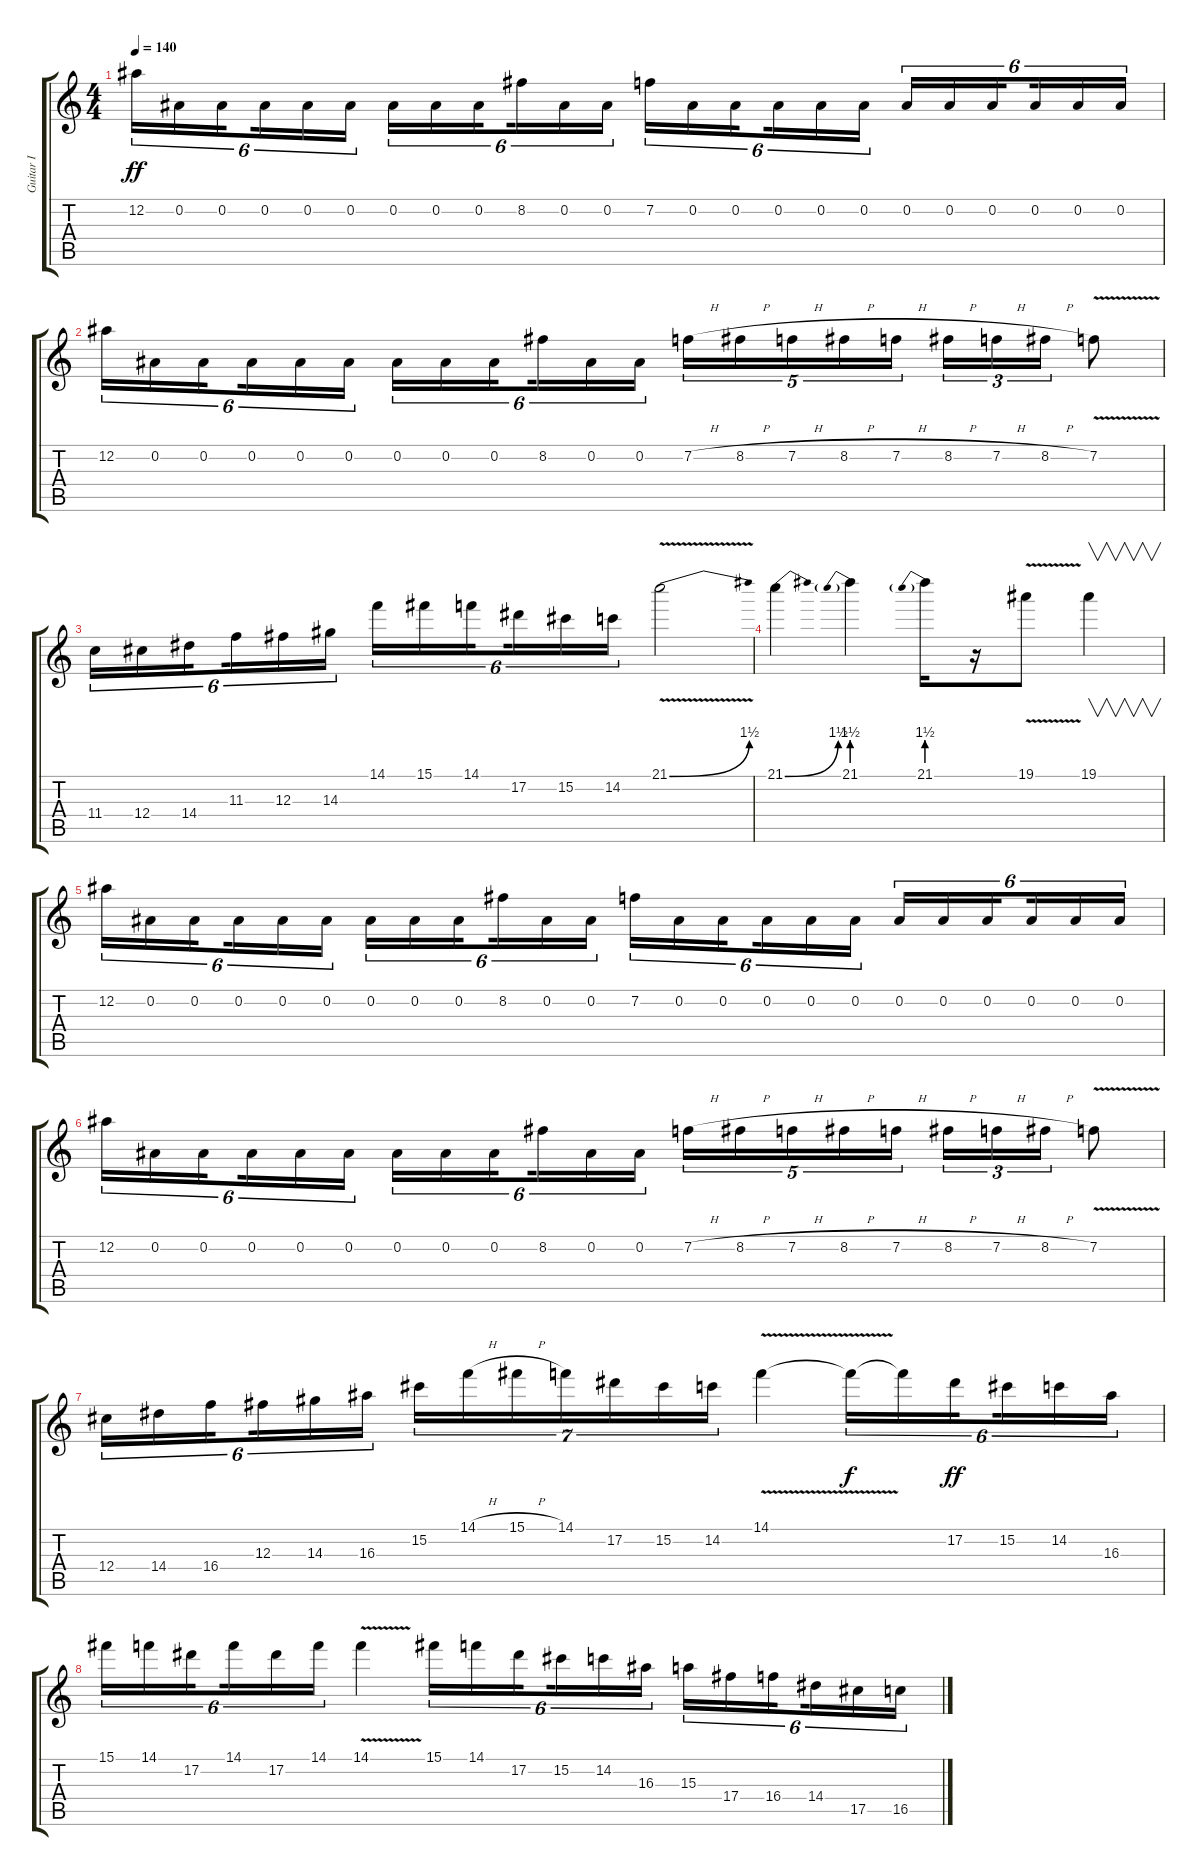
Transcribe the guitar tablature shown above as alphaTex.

\track ("Guitar I" "Guitar I") {instrument distortionguitar}
\staff {score tabs}
\tuning (Eb4 Bb3 Gb3 Db3 Ab2 Eb2) {hide}
\ts (4 4)
\tempo 140
\clef g2
\ks c
12.2.16{tu (6 4) dy ff} 0.2.16{tu (6 4)} 0.2.16{tu (6 4) beam splitsecondary} 0.2.16{tu (6 4)} 0.2.16{tu (6 4)} 0.2.16{tu (6 4)} 0.2.16{tu (6 4)} 0.2.16{tu (6 4)} 0.2.16{tu (6 4) beam splitsecondary} 8.2.16{tu (6 4)} 0.2.16{tu (6 4)} 0.2.16{tu (6 4)} 7.2.16{tu (6 4)} 0.2.16{tu (6 4)} 0.2.16{tu (6 4) beam splitsecondary} 0.2.16{tu (6 4)} 0.2.16{tu (6 4)} 0.2.16{tu (6 4)} 0.2.16{tu (6 4)} 0.2.16{tu (6 4)} 0.2.16{tu (6 4) beam splitsecondary} 0.2.16{tu (6 4)} 0.2.16{tu (6 4)} 0.2.16{tu (6 4)} |
12.2.16{tu (6 4)} 0.2.16{tu (6 4)} 0.2.16{tu (6 4) beam splitsecondary} 0.2.16{tu (6 4)} 0.2.16{tu (6 4)} 0.2.16{tu (6 4)} 0.2.16{tu (6 4)} 0.2.16{tu (6 4)} 0.2.16{tu (6 4) beam splitsecondary} 8.2.16{tu (6 4)} 0.2.16{tu (6 4)} 0.2.16{tu (6 4)} 7.2{h}.16{tu (5 4)} 8.2{h}.16{tu (5 4)} 7.2{h}.16{tu (5 4)} 8.2{h}.16{tu (5 4)} 7.2{h}.16{tu (5 4)} 8.2{h}.16{tu (3 2)} 7.2{h}.16{tu (3 2)} 8.2{h}.16{tu (3 2)} 7.2{v}.8 |
11.4.16{tu (6 4)} 12.4.16{tu (6 4)} 14.4.16{tu (6 4) beam splitsecondary} 11.3.16{tu (6 4)} 12.3.16{tu (6 4)} 14.3.16{tu (6 4)} 14.1.16{tu (6 4)} 15.1.16{tu (6 4)} 14.1.16{tu (6 4) beam splitsecondary} 17.2.16{tu (6 4)} 15.2.16{tu (6 4)} 14.2.16{tu (6 4)} 21.1{be (bend 0 0 60 6) v}.2 |
21.1{be (bend 0 0 60 6)}.4 21.1{be (prebend 0 6 60 6)}.4 21.1{be (prebend 0 6 60 6)}.16 r.16 19.1{v}.8 19.1.4{v} |
12.2.16{tu (6 4)} 0.2.16{tu (6 4)} 0.2.16{tu (6 4) beam splitsecondary} 0.2.16{tu (6 4)} 0.2.16{tu (6 4)} 0.2.16{tu (6 4)} 0.2.16{tu (6 4)} 0.2.16{tu (6 4)} 0.2.16{tu (6 4) beam splitsecondary} 8.2.16{tu (6 4)} 0.2.16{tu (6 4)} 0.2.16{tu (6 4)} 7.2.16{tu (6 4)} 0.2.16{tu (6 4)} 0.2.16{tu (6 4) beam splitsecondary} 0.2.16{tu (6 4)} 0.2.16{tu (6 4)} 0.2.16{tu (6 4)} 0.2.16{tu (6 4)} 0.2.16{tu (6 4)} 0.2.16{tu (6 4) beam splitsecondary} 0.2.16{tu (6 4)} 0.2.16{tu (6 4)} 0.2.16{tu (6 4)} |
12.2.16{tu (6 4)} 0.2.16{tu (6 4)} 0.2.16{tu (6 4) beam splitsecondary} 0.2.16{tu (6 4)} 0.2.16{tu (6 4)} 0.2.16{tu (6 4)} 0.2.16{tu (6 4)} 0.2.16{tu (6 4)} 0.2.16{tu (6 4) beam splitsecondary} 8.2.16{tu (6 4)} 0.2.16{tu (6 4)} 0.2.16{tu (6 4)} 7.2{h}.16{tu (5 4)} 8.2{h}.16{tu (5 4)} 7.2{h}.16{tu (5 4)} 8.2{h}.16{tu (5 4)} 7.2{h}.16{tu (5 4)} 8.2{h}.16{tu (3 2)} 7.2{h}.16{tu (3 2)} 8.2{h}.16{tu (3 2)} 7.2{v}.8 |
12.4.16{tu (6 4)} 14.4.16{tu (6 4)} 16.4.16{tu (6 4) beam splitsecondary} 12.3.16{tu (6 4)} 14.3.16{tu (6 4)} 16.3.16{tu (6 4)} 15.2.16{tu (7 4)} 14.1{h}.16{tu (7 4)} 15.1{h}.16{tu (7 4)} 14.1.16{tu (7 4)} 17.2.16{tu (7 4)} 15.2.16{tu (7 4)} 14.2.16{tu (7 4)} 14.1{v}.4 14.1{t}.16{tu (6 4) dy f} 14.1{t}.16{tu (6 4)} 17.2.16{tu (6 4) dy ff beam splitsecondary} 15.2.16{tu (6 4)} 14.2.16{tu (6 4)} 16.3.16{tu (6 4)} |
15.1.16{tu (6 4)} 14.1.16{tu (6 4)} 17.2.16{tu (6 4) beam splitsecondary} 14.1.16{tu (6 4)} 17.2.16{tu (6 4)} 14.1.16{tu (6 4)} 14.1{v}.4 15.1.16{tu (6 4)} 14.1.16{tu (6 4)} 17.2.16{tu (6 4) beam splitsecondary} 15.2.16{tu (6 4)} 14.2.16{tu (6 4)} 16.3.16{tu (6 4)} 15.3.16{tu (6 4)} 17.4.16{tu (6 4)} 16.4.16{tu (6 4) beam splitsecondary} 14.4.16{tu (6 4)} 17.5.16{tu (6 4)} 16.5.16{tu (6 4)}
